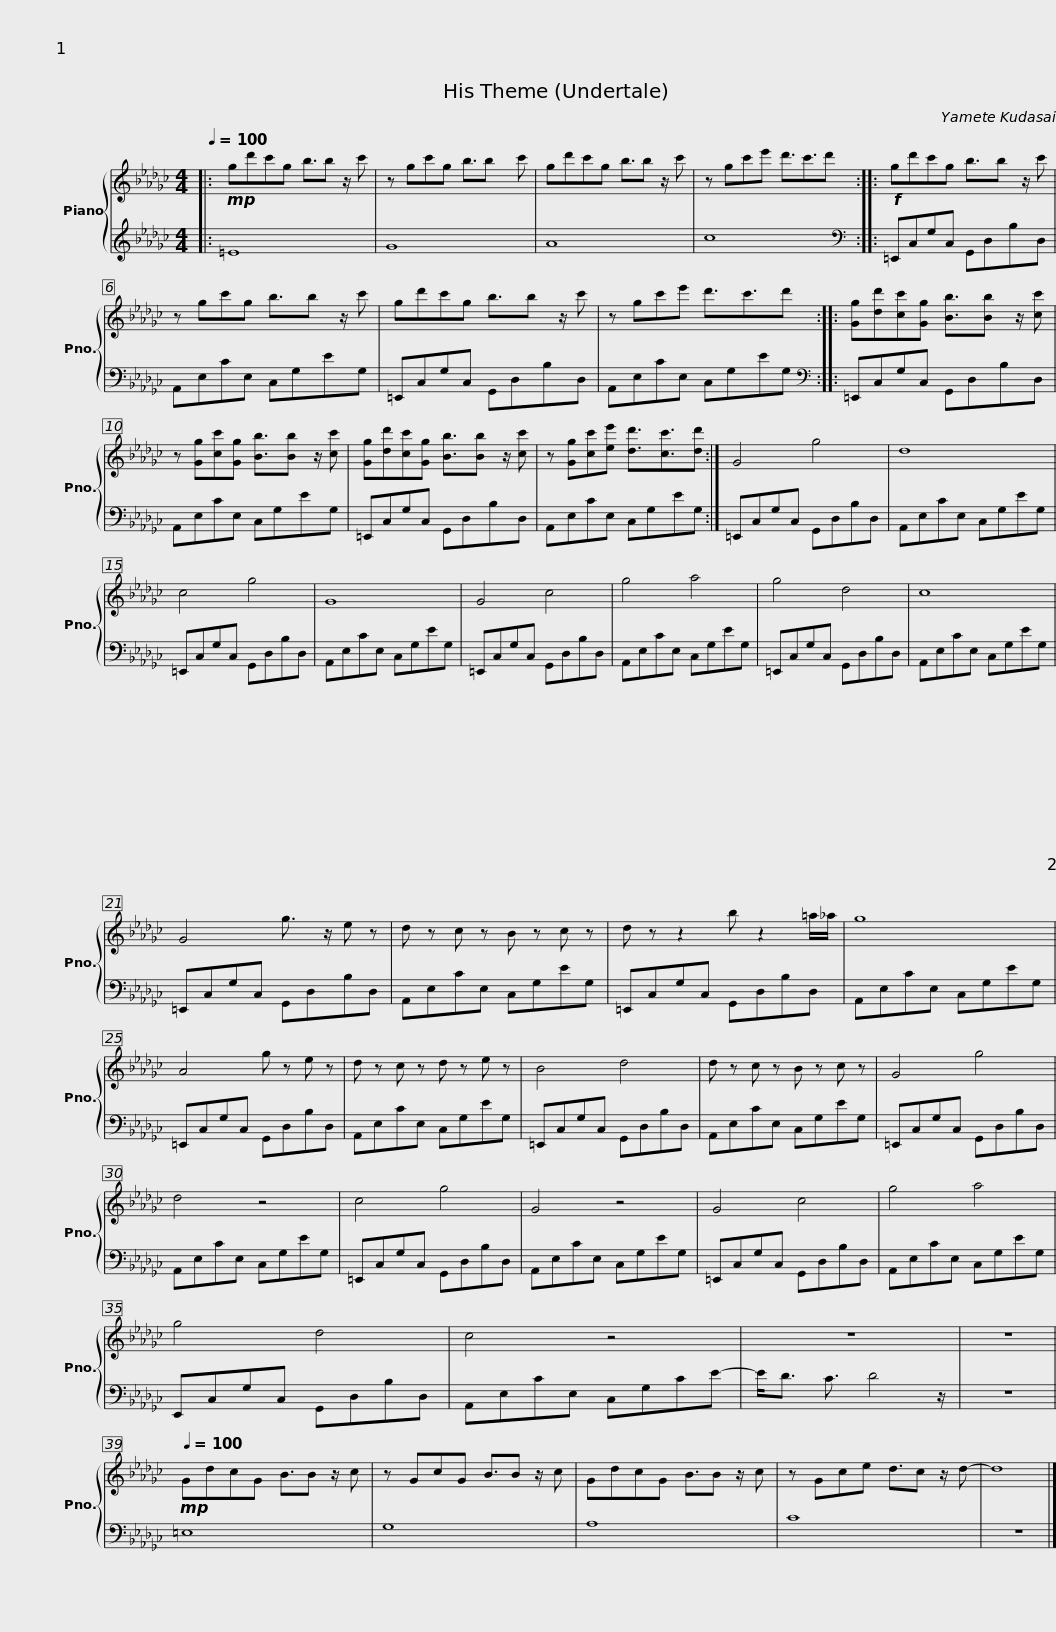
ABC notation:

X:1
%%score { 1 | 2 }
L:1/8
Q:1/4=100
M:4/4
I:linebreak $
K:Gb
V:1 treble
V:2 treble
V:1
|:!mp! gd'c'g b3/2b z/ c' | z gc'g b3/2b x/ c' | gd'c'g b3/2b z/ c' | z gc'e' d'3/2c'3/2d' ::$!f! gd'c'g b3/2b z/ c' | %5
 z gc'g b3/2b z/ c' | gd'c'g b3/2b z/ c' |$ z gc'e' d'3/2c'3/2d' :: [Gg][dd'][cc'][Gg] [Bb]3/2[Bb] z/ [cc'] | z [Gg][cc'][Gg] [Bb]3/2[Bb] z/ [cc'] |$ %10
 [Gg][dd'][cc'][Gg] [Bb]3/2[Bb] z/ [cc'] | z [Gg][cc'][ee'] [dd']3/2[cc']3/2[dd'] :| G4 g4 | d8 |$ c4 g4 | %15
 G8 | G4 c4 | g4 a4 | g4 d4 |$ c8 | %20
 G4 g3/2 z/ e z | d z c z B z c z | d z z2 b z2 =a/_a/ | g8 |$ A4 g z e z | %25
 d z c z d z e z | B4 d4 | d z c z B z c z | G4 g4 |$ d4 z4 | %30
 c4 g4 | G4 z4 | G4 c4 | g4 a4 |$ g4 d4 | %35
 c4 z4 | z8 | z8 |!mp![Q:1/4=100] GdcG B3/2B z/ c | z GcG B3/2B z/ c |$ %40
 GdcG B3/2B z/ c | z Gce d3/2c z/ d- | d8 |] %43
V:2
|: =E8 | G8 | A8 | c8 ::$[K:bass] =E,,C,G,C, G,,D,B,D, | %5
 A,,E,CE, C,G,EG, | =E,,C,G,C, G,,D,B,D, |$ A,,E,CE, C,G,EG, ::[K:bass] =E,,C,G,C, G,,D,B,D, | A,,E,CE, C,G,EG, |$ %10
 =E,,C,G,C, G,,D,B,D, | A,,E,CE, C,G,EG, :| =E,,C,G,C, G,,D,B,D, | A,,E,CE, C,G,EG, |$ =E,,C,G,C, G,,D,B,D, | %15
 A,,E,CE, C,G,EG, | =E,,C,G,C, G,,D,B,D, | A,,E,CE, C,G,EG, | =E,,C,G,C, G,,D,B,D, |$ A,,E,CE, C,G,EG, | %20
 =E,,C,G,C, G,,D,B,D, | A,,E,CE, C,G,EG, | =E,,C,G,C, G,,D,B,D, | A,,E,CE, C,G,EG, |$ =E,,C,G,C, G,,D,B,D, | %25
 A,,E,CE, C,G,EG, | =E,,C,G,C, G,,D,B,D, | A,,E,CE, C,G,EG, | =E,,C,G,C, G,,D,B,D, |$ A,,E,CE, C,G,EG, | %30
 =E,,C,G,C, G,,D,B,D, | A,,E,CE, C,G,EG, | =E,,C,G,C, G,,D,B,D, | A,,E,CE, C,G,EG, |$ E,,C,G,C, G,,D,B,D, | %35
 A,,E,CE, C,G,CE- | E<D C3/2 D4 z/ | z8 | =E,8 | G,8 |$ %40
 A,8 | C8 | z8 |] %43
